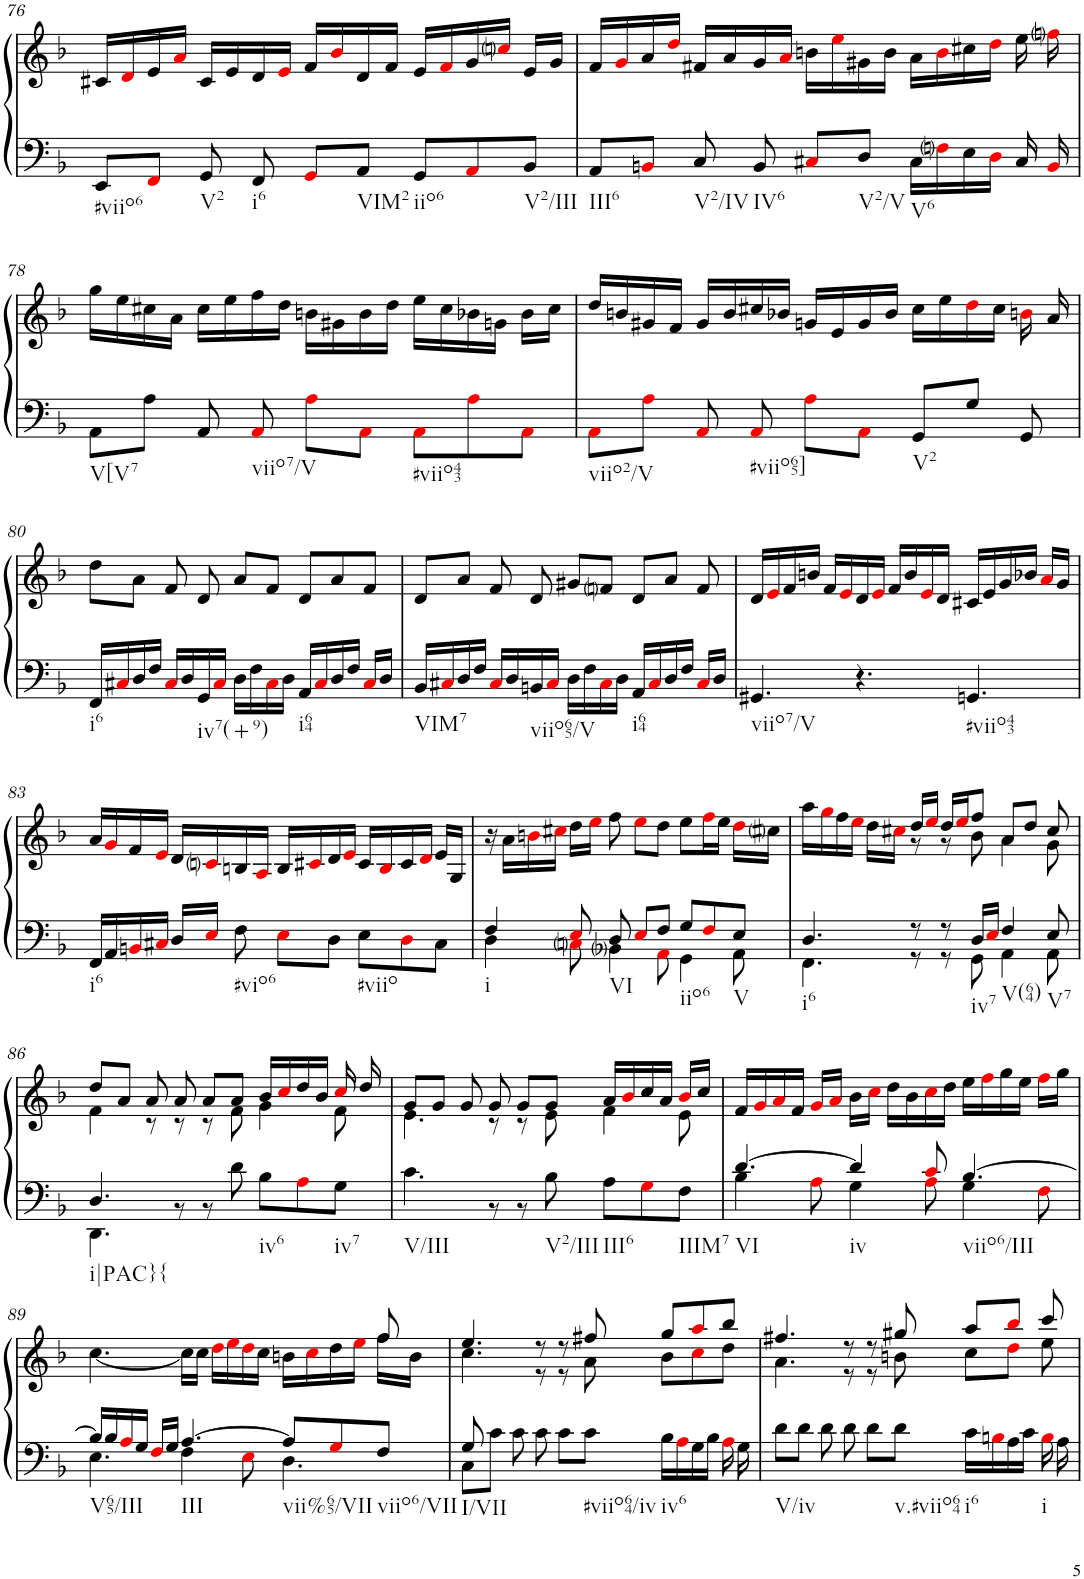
**kern	**kern
*part1	*part1
*staff2	*staff1
*I"Midi_2	*
!!LO:PB:g=z
*clefF4	*clefG2
*k[b-]	*k[b-]
*F:	*F:
*M9/8	*M9/8
=76	=76
!LO:TX:b:t=#viio6	!
8EE/L	16c#X/LL
.	16di/
8FFi/J	16e/
.	16ai/JJ
!LO:TX:b:t=V2	!
8GG/	16c#/LL
.	16e/
!LO:TX:b:t=i6	!
8FF/	16d/
.	16ei/JJ
8GGi/L	16f/LL
.	16b-i/
!LO:TX:b:t=VIM2	!
8AA/J	16d/
.	16f/JJ
!LO:TX:b:t=iio6	!
8GG/L	16e/LL
.	16fi/
8AAi/	16g/
.	16ccnji/JJ
!LO:TX:b:t=V2/III	!
8BB-/J	16e/LL
.	16g/JJ
=77	=77
!LO:TX:b:t=III6	!
8AA/L	16f/LL
.	16gi/
8BBni/J	16a/
.	16ddi/JJ
!LO:TX:b:t=V2/IV	!
8C/	16f#X/LL
.	16a/
!LO:TX:b:t=IV6	!
8BB/	16g/
.	16ai/JJ
8C#Xi/L	16bn\LL
.	16eei\
!LO:TX:b:t=V2/V	!
8D/J	16g#X\
.	16b\JJ
!LO:TX:b:t=V6	!
16C#\LL	16a\LL
16Fnji\	16bi\
16E\	16cc#X\
16Di\JJ	16ddi\JJ
16C#/	16ee\
16BBi/	16ffnji\
!!LO:LB:g=z
=78	=78
!LO:TX:b:t=V[V7	!
8AA\L	16gg\LL
.	16ee\
8A\J	16cc#X\
.	16a\JJ
8AA/	16cc#\LL
.	16ee\
!LO:TX:b:t=viio7/V	!
8AAi/	16ff\
.	16dd\JJ
8Ai\L	16bn\LL
.	16g#X\
8AAi\J	16b\
.	16dd\JJ
!LO:TX:b:t=#viio43	!
8AAi\L	16ee\LL
.	16cc#\
8Ai\	16b-X\
.	16gn\JJ
8AAi\J	16b-\LL
.	16cc#\JJ
=79	=79
!LO:TX:b:t=viio2/V	!
8AAi\L	16dd/LL
.	16bn/
8Ai\J	16g#X/
.	16f/JJ
8AAi/	16g#/LL
.	16b/
!LO:TX:b:t=#viio65]	!
8AAi/	16cc#X/
.	16b-X/JJ
8Ai\L	16gn/LL
.	16e/
8AAi\J	16g/
.	16b-/JJ
!LO:TX:b:t=V2	!
8GG/L	16cc#\LL
.	16ee\
8G/J	16ddi\
.	16cc#\JJ
8GG/	16bni\
.	16a/
!!LO:LB:g=z
=80	=80
!LO:TX:b:t=i6	!
16FF/LL	8dd\L
16C#Xi/	.
16D/	8a\J
16F/JJ	.
16C#i/LL	8f/
16D/	.
!LO:TX:b:t=iv7(+9)	!
16GG/	8d/
16C#i/JJ	.
16D\LL	8a/L
16F\	.
16C#i\	8f/J
16D\JJ	.
!LO:TX:b:t=i64	!
16AA/LL	8d/L
16C#i/	.
16D/	8a/
16F/JJ	.
16C#i/LL	8f/J
16D/JJ	.
=81	=81
!LO:TX:b:t=VIM7	!
16BB-/LL	8d/L
16C#Xi/	.
16D/	8a/J
16F/JJ	.
16C#i/LL	8f/
16D/	.
!LO:TX:b:t=viio65/V	!
16BBn/	8d/
16C#i/JJ	.
16D\LL	8g#X/L
16F\	.
16C#i\	8fnj/J
16D\JJ	.
!LO:TX:b:t=i64	!
16AA/LL	8d/L
16C#i/	.
16D/	8a/J
16F/JJ	.
16C#i/LL	8f/
16D/JJ	.
=82	=82
!LO:TX:b:t=viio7/V	!
4.GG#X/	16d/LL
.	16ei/
.	16f/
.	16bn/JJ
.	16f/LL
.	16ei/
4.r	16d/
.	16ei/JJ
.	16f/LL
.	16b/
.	16ei/
.	16d/JJ
!LO:TX:b:t=#viio43	!
4.GGn/	16c#X/LL
.	16e/
.	16g/
.	16b-X/JJ
.	16ai/LL
.	16g/JJ
!!LO:LB:g=z
=83	=83
*^	*
!LO:TX:b:t=i6	!	!
16FF/LL	4.ryy	16a/LL
16AA/	.	16gi/
16BBni/	.	16f/
16C#Xi/JJ	.	16ei/JJ
16D/LL	.	16d/LL
16Ei/JJ	.	16cnji/
!LO:TX:b:t=#vio6	!	!
4.ryy	8F\	16Bn/
.	.	16Ai/JJ
.	8Ei\L	16B/LL
.	.	16c#Xi/
.	8D\J	16d/
.	.	16ei/JJ
!LO:TX:b:t=#viio	!	!
4.ryy	8E\L	16c#/LL
.	.	16Bi/
.	8Di\	16c#/
.	.	16di/JJ
.	8C#\J	16e/LL
.	.	16G/JJ
=84	=84	=84
!LO:TX:b:t=i	!	!
4F/	4D\	16r
.	.	16a\LL
.	.	16bni\
.	.	16cc#Xi\JJ
8Ei/	8Cnji\	16dd\LL
.	.	16eei\JJ
!LO:TX:b:t=VI	!	!
8D/	4BB-j\	8ff\
8Ei/L	.	8eei\L
8F/J	8AAi\	8dd\J
!LO:TX:b:t=iio6	!	!
8G/L	4GG\	8ee\L
8Fi/	.	16ffi\L
.	.	16ee\JJ
!LO:TX:b:t=V	!	!
8E/J	8AA\	16ddi\LL
.	.	16cc#j\JJ
=85	=85	=85
*	*	*^
!LO:TX:b:t=i6	!	!	!
4.D/	4.FF\	4.ryy	16aa\LL
.	.	.	16ggi\
.	.	.	16ff\
.	.	.	16eei\JJ
.	.	.	16dd\LL
.	.	.	16cc#Xi\JJ
8r	8r	16dd/LL	8r
.	.	16eei/JJ	.
8r	8r	16dd/LL	8r
.	.	16eei/J	.
!LO:TX:b:t=iv7	!	!	!
16D/LL	8GG\	8ff/J	8b-\
16Ei/JJ	.	.	.
!LO:TX:b:t=V(64)	!	!	!
4F/	4AA\	8a/L	4a\
.	.	8dd/J	.
!LO:TX:b:t=V7	!	!	!
8E/	8AA\	8cc#/	8g\
!!LO:LB:g=z	!!
=86	=86	=86	=86
!LO:TX:b:t=i|PAC}{	!	!	!
4.D/	4.DD\	8dd/L	4f\
.	.	8a/J	.
.	.	8a/	8r
8ryy	8r	8a/	8r
8ryy	8r	8a/L	8r
8ryy	8d\	8a/J	8f\
!LO:TX:b:t=iv6	!	!	!
!LO:TX:b:t=iv7	!	!	!
4.ryy	8B-\L	16b-/LL	4g\
.	.	16cci/	.
.	8Ai\	16dd/	.
.	.	16b-/JJ	.
.	8G\J	16cci/	8f\
.	.	16dd/	.
=87	=87	=87	=87
!LO:TX:b:t=V/III	!	!	!
!LO:TX:b:t=V2/III	!	!	!
!LO:TX:b:t=III6	!	!	!
!LO:TX:b:t=IIIM7	!	!	!
1ryy	4.c\	8g/L	4.e\
.	.	8g/J	.
.	.	8g/	.
.	8r	8g/	8r
.	8r	8g/L	8r
.	8B-\	8g/J	8e\
.	8A\L	16a/LL	4f\
.	.	16b-i/	.
.	8Gi\	16cc/	.
.	.	16a/JJ	.
8ryy	8F\J	16b-i/LL	8e\
.	.	16cc/JJ	.
=88	=88	=88	=88
!LO:TX:b:t=VI	!	!	!
[4.d/	4B-\	16f/LL	4.ryy
.	.	16gi/	.
.	.	16ai/	.
.	.	16f/JJ	.
.	8Ai\	16gi/LL	.
.	.	16ai/JJ	.
!LO:TX:b:t=iv	!	!	!
4d/]	4G\	4.ryy	16b-\LL
.	.	.	16cci\JJ
.	.	.	16dd\LL
.	.	.	16b-\
8ci/	8Ai\	.	16cci\
.	.	.	16dd\JJ
!LO:TX:b:t=viio6/III	!	!	!
[4.B-/	4G\	4.ryy	16ee\LL
.	.	.	16ffi\
.	.	.	16gg\
.	.	.	16ee\JJ
.	8Fi\	.	16ffi\LL
.	.	.	16gg\JJ
!!LO:LB:g=z	!!
=89	=89	=89	=89
!LO:TX:b:t=V65/III	!	!	!
16B-/LL]	4.E\	4.ryy	[4.cc\
16B-/	.	.	.
16Ai/	.	.	.
16G/JJ	.	.	.
16Fi/LL	.	.	.
16G/JJ	.	.	.
!LO:TX:b:t=III	!	!	!
[4.A/	4F\	4.ryy	16cc\LL]
.	.	.	16cc\JJ
.	.	.	16ddi\LL
.	.	.	16eei\
.	8Ei\	.	16ddi\
.	.	.	16cc\JJ
!LO:TX:b:t=vii%65/VII	!	!	!
8A/L]	4.D\	4ryy	16bn\LL
.	.	.	16cci\
8Gi/	.	.	16dd\
.	.	.	16eei\JJ
!LO:TX:b:t=viio6/VII	!	!	!
8F/J	.	8ff/	16ff\LL
.	.	.	16b\JJ
=90	=90	=90	=90
!LO:TX:b:t=I/VII	!	!	!
8G/	8C\L	4.ee/	4.cc\
4ryy	8c\J	.	.
.	8c\	.	.
!LO:TX:b:t=#viio64/iv	!	!	!
!LO:TX:b:t=iv6	!	!	!
2.ryy	8c\	8r	8r
.	8c\L	8r	8r
.	8c\J	8ff#X/	8a\
.	16B-\LL	8gg/L	8b-\L
.	16Ai\	.	.
.	16G\	8aai/	8cci\
.	16B-\JJ	.	.
.	16Ai\	8bb-/J	8dd\J
.	16G\	.	.
=91	=91	=91	=91
!LO:TX:b:t=V/iv	!	!	!
!LO:TX:b:t=v.#viio64	!	!	!
!LO:TX:b:t=i6	!	!	!
!LO:TX:b:t=i	!	!	!
1ryy	8d\L	4.ff#X/	4.a\
.	8d\J	.	.
.	8d\	.	.
.	8d\	8r	8r
.	8d\L	8r	8r
.	8d\J	8gg#X/	8bn\
.	16c\LL	8aa/L	8cc\L
.	16Bni\	.	.
.	16A\	8bb-i/J	8ddi\J
.	16c\JJ	.	.
8ryy	16Bi\	8ccc/	8ee\
.	16A\	.	.
*v	*v	*	*
*	*v	*v
=	=
*-	*-
